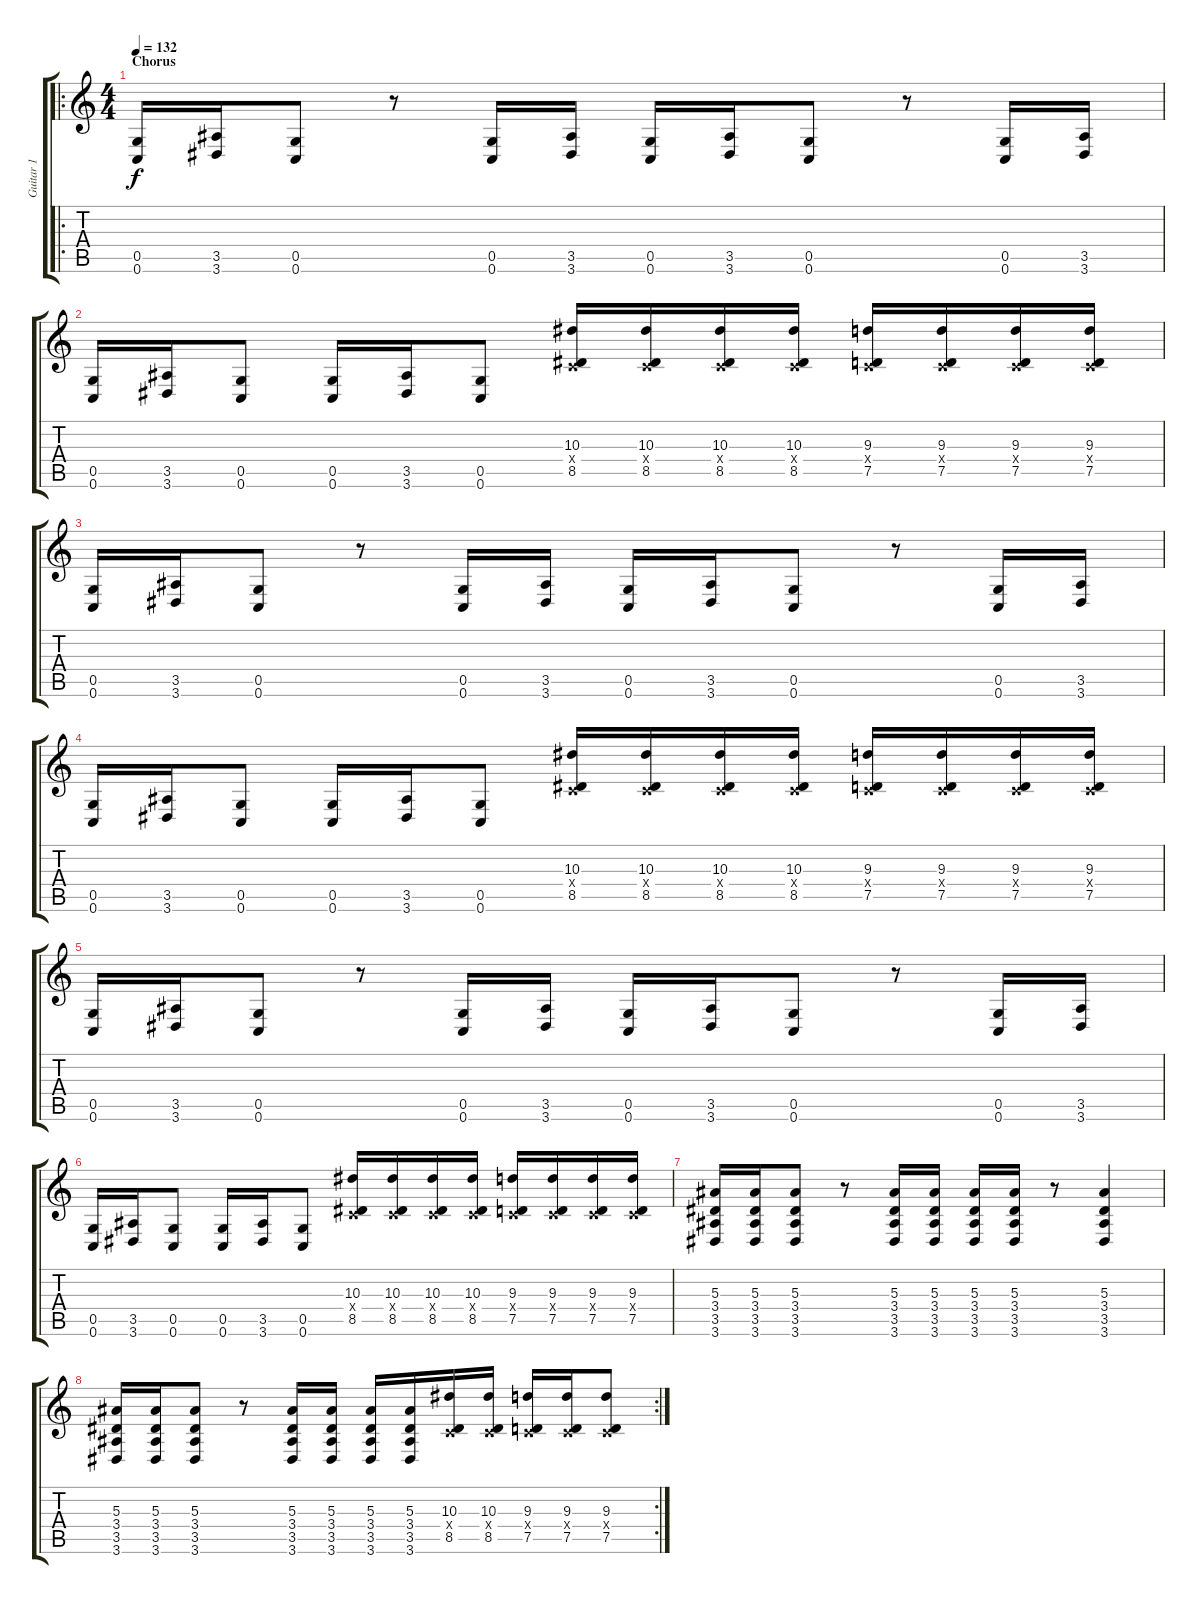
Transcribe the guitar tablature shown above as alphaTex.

\track ("Guitar 1" "Guitar 1") {instrument distortionguitar}
\staff {score tabs}
\tuning (D4 A3 F3 C3 G2 C2) {hide}
\ro
\ts (4 4)
\section ("" "Chorus")
\tempo 132
\clef g2
\ks c
(0.5 0.6).16{dy f} (3.5 3.6).16 (0.5 0.6).8 r.8 (0.5 0.6).16 (3.5 3.6).16 (0.5 0.6).16 (3.5 3.6).16 (0.5 0.6).8 r.8 (0.5 0.6).16 (3.5 3.6).16 |
(0.5 0.6).16 (3.5 3.6).16 (0.5 0.6).8 (0.5 0.6).16 (3.5 3.6).16 (0.5 0.6).8 (10.3 0.4{x} 8.5).16 (10.3 0.4{x} 8.5).16 (10.3 0.4{x} 8.5).16 (10.3 0.4{x} 8.5).16 (9.3 0.4{x} 7.5).16 (9.3 0.4{x} 7.5).16 (9.3 0.4{x} 7.5).16 (9.3 0.4{x} 7.5).16 |
(0.5 0.6).16 (3.5 3.6).16 (0.5 0.6).8 r.8 (0.5 0.6).16 (3.5 3.6).16 (0.5 0.6).16 (3.5 3.6).16 (0.5 0.6).8 r.8 (0.5 0.6).16 (3.5 3.6).16 |
(0.5 0.6).16 (3.5 3.6).16 (0.5 0.6).8 (0.5 0.6).16 (3.5 3.6).16 (0.5 0.6).8 (10.3 0.4{x} 8.5).16 (10.3 0.4{x} 8.5).16 (10.3 0.4{x} 8.5).16 (10.3 0.4{x} 8.5).16 (9.3 0.4{x} 7.5).16 (9.3 0.4{x} 7.5).16 (9.3 0.4{x} 7.5).16 (9.3 0.4{x} 7.5).16 |
(0.5 0.6).16 (3.5 3.6).16 (0.5 0.6).8 r.8 (0.5 0.6).16 (3.5 3.6).16 (0.5 0.6).16 (3.5 3.6).16 (0.5 0.6).8 r.8 (0.5 0.6).16 (3.5 3.6).16 |
(0.5 0.6).16 (3.5 3.6).16 (0.5 0.6).8 (0.5 0.6).16 (3.5 3.6).16 (0.5 0.6).8 (10.3 0.4{x} 8.5).16 (10.3 0.4{x} 8.5).16 (10.3 0.4{x} 8.5).16 (10.3 0.4{x} 8.5).16 (9.3 0.4{x} 7.5).16 (9.3 0.4{x} 7.5).16 (9.3 0.4{x} 7.5).16 (9.3 0.4{x} 7.5).16 |
(5.3 3.4 3.5 3.6).16 (5.3 3.4 3.5 3.6).16 (5.3 3.4 3.5 3.6).8 r.8 (5.3 3.4 3.5 3.6).16 (5.3 3.4 3.5 3.6).16 (5.3 3.4 3.5 3.6).16 (5.3 3.4 3.5 3.6).16 r.8 (5.3 3.4 3.5 3.6).4 |
\rc 2
(5.3 3.4 3.5 3.6).16 (5.3 3.4 3.5 3.6).16 (5.3 3.4 3.5 3.6).8 r.8 (5.3 3.4 3.5 3.6).16 (5.3 3.4 3.5 3.6).16 (5.3 3.4 3.5 3.6).16 (5.3 3.4 3.5 3.6).16 (10.3 0.4{x} 8.5).16 (10.3 0.4{x} 8.5).16 (9.3 0.4{x} 7.5).16 (9.3 0.4{x} 7.5).16 (9.3 0.4{x} 7.5).8
